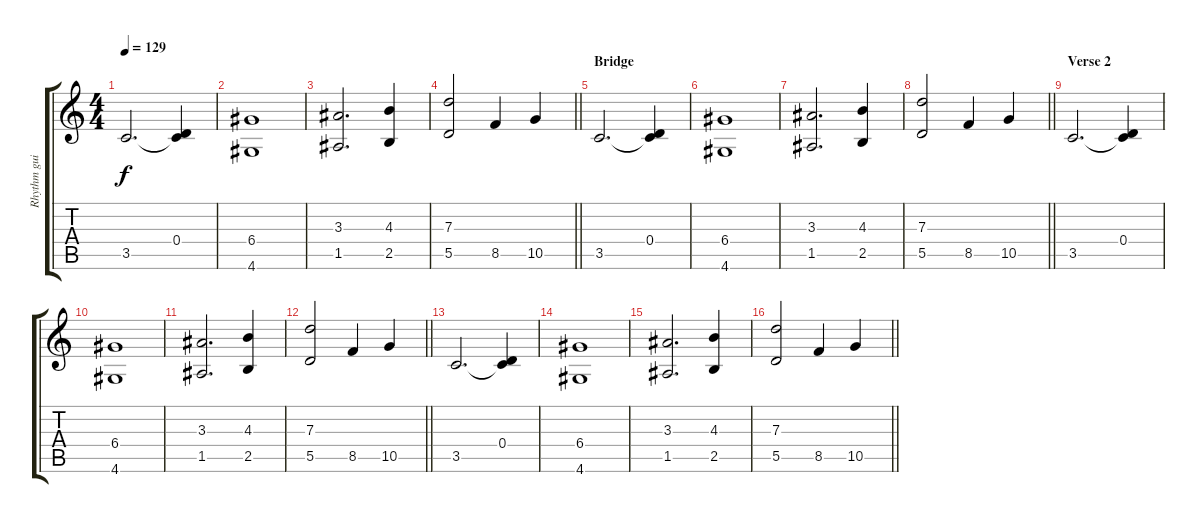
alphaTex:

\track ("Rhythm guitar" "Rhythm gui") {instrument electricguitarjazz}
\staff {score tabs}
\tuning (E4 B3 G3 D3 A2 E2) {hide}
\ts (4 4)
\tempo 129
\clef g2
\ks c
3.5.2{d dy f} (0.4 3.5{t}).4 |
(6.4 4.6).1 |
(3.3 1.5).2{d} (4.3 2.5).4 |
\barLineRight lightlight
(7.3 5.5).2 8.5.4 10.5.4 |
\section ("" "Bridge")
3.5.2{d} (0.4 3.5{t}).4 |
(6.4 4.6).1 |
(3.3 1.5).2{d} (4.3 2.5).4 |
\barLineRight lightlight
(7.3 5.5).2 8.5.4 10.5.4 |
\section ("" "Verse 2")
3.5.2{d} (0.4 3.5{t}).4 |
(6.4 4.6).1 |
(3.3 1.5).2{d} (4.3 2.5).4 |
\barLineRight lightlight
(7.3 5.5).2 8.5.4 10.5.4 |
3.5.2{d} (0.4 3.5{t}).4 |
(6.4 4.6).1 |
(3.3 1.5).2{d} (4.3 2.5).4 |
\barLineRight lightlight
(7.3 5.5).2 8.5.4 10.5.4
